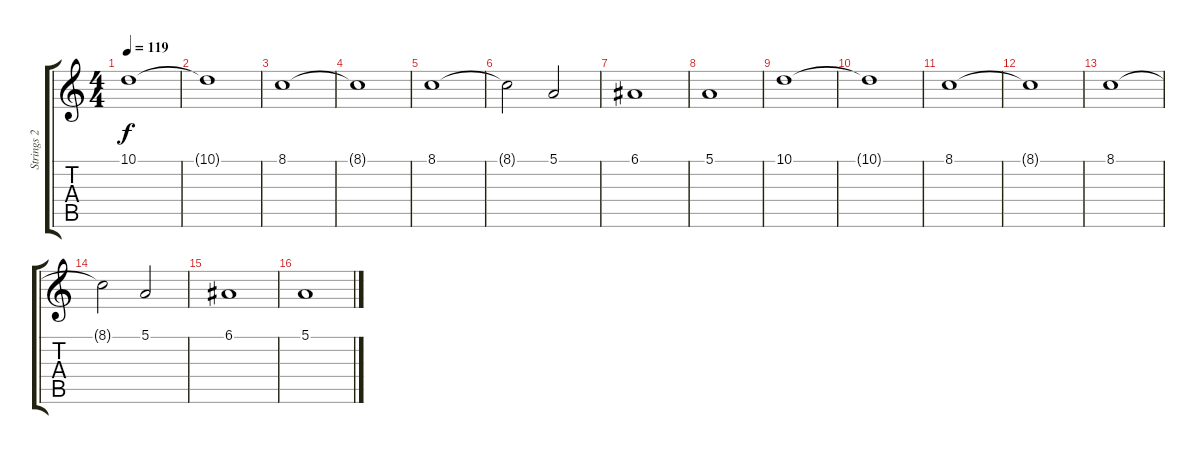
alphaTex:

\track ("Strings 2" "Strings 2") {instrument synthstrings1}
\staff {score tabs}
\tuning (E4 B3 G3 D3 A2 E2) {hide}
\ts (4 4)
\tempo 119
\clef g2
\ks c
10.1.1{dy f} |
10.1{t}.1 |
8.1.1 |
8.1{t}.1 |
8.1.1 |
8.1{t}.2 5.1.2 |
6.1.1 |
5.1.1 |
10.1.1 |
10.1{t}.1 |
8.1.1 |
8.1{t}.1 |
8.1.1 |
8.1{t}.2 5.1.2 |
6.1.1 |
5.1.1
